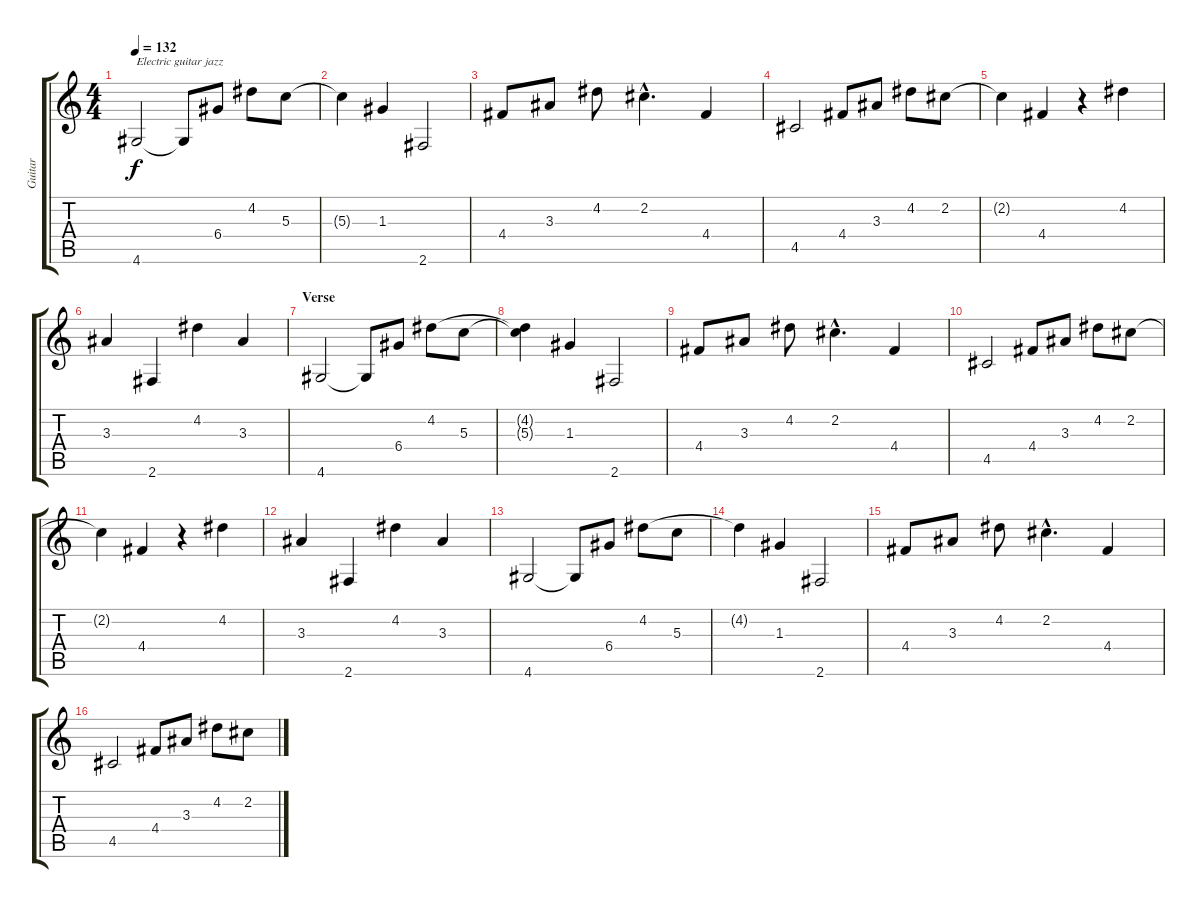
\track ("Guitar" "Guitar") {instrument electricguitarjazz}
\staff {score tabs}
\tuning (E4 B3 G3 D3 A2 E2) {hide}
\ts (4 4)
\tempo 132
\clef g2
\ks c
4.6.2{txt "Electric guitar jazz" dy f instrument electricguitarjazz} 4.6{t}.8 6.4.8 4.2.8 5.3.8 |
5.3{t}.4 1.3.4 2.6.2 |
4.4.8 3.3.8 4.2.8 2.2{hac}.4{d} 4.4.4 |
4.5.2 4.4.8 3.3.8 4.2.8 2.2.8 |
2.2{t}.4 4.4.4 r.4 4.2.4 |
3.3.4 2.6.4 4.2.4 3.3.4 |
\section ("" "Verse")
4.6.2 4.6{t}.8 6.4.8 4.2.8 5.3.8 |
(4.2{t} 5.3{t}).4 1.3.4 2.6.2 |
4.4.8 3.3.8 4.2.8 2.2{hac}.4{d} 4.4.4 |
4.5.2 4.4.8 3.3.8 4.2.8 2.2.8 |
2.2{t}.4 4.4.4 r.4 4.2.4 |
3.3.4 2.6.4 4.2.4 3.3.4 |
4.6.2 4.6{t}.8 6.4.8 4.2.8 5.3.8 |
4.2{t}.4 1.3.4 2.6.2 |
4.4.8 3.3.8 4.2.8 2.2{hac}.4{d} 4.4.4 |
4.5.2 4.4.8 3.3.8 4.2.8 2.2.8
